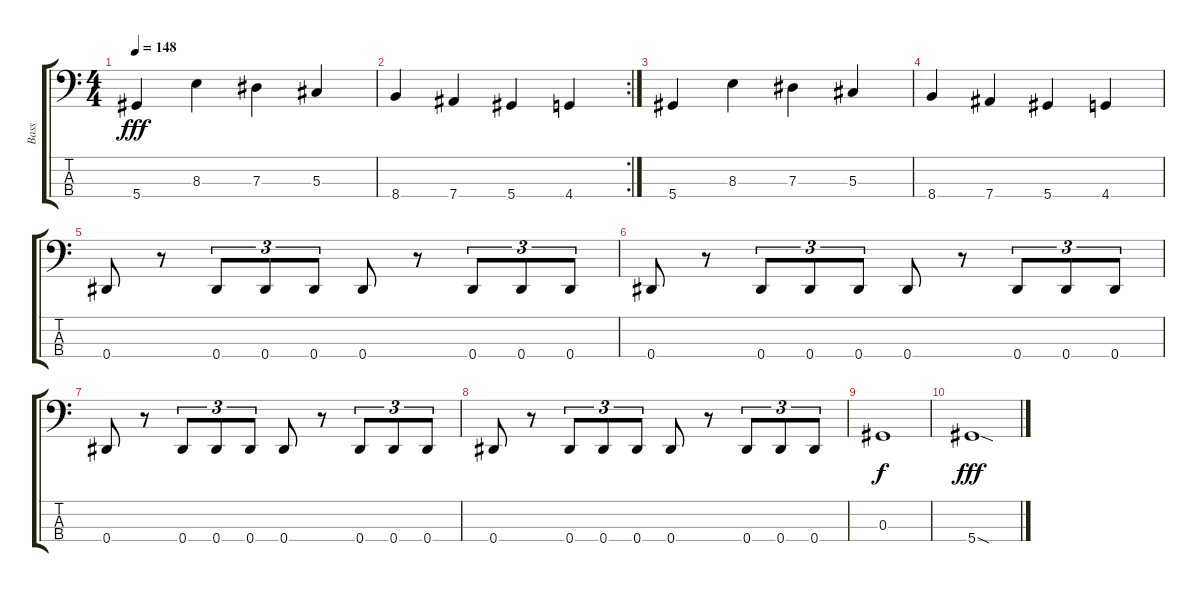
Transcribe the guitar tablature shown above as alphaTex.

\track ("Bass" "Bass") {instrument electricbassfinger}
\staff {score tabs}
\tuning (Gb2 Db2 Ab1 Eb1) {hide}
\ts (4 4)
\tempo 148
\clef f4
\ks c
5.4.4{dy fff} 8.3.4 7.3.4 5.3.4 |
\rc 2
8.4.4 7.4.4 5.4.4 4.4.4 |
5.4.4 8.3.4 7.3.4 5.3.4 |
8.4.4 7.4.4 5.4.4 4.4.4 |
0.4.8 r.8 0.4.8{tu (3 2)} 0.4.8{tu (3 2)} 0.4.8{tu (3 2)} 0.4.8 r.8 0.4.8{tu (3 2)} 0.4.8{tu (3 2)} 0.4.8{tu (3 2)} |
0.4.8 r.8 0.4.8{tu (3 2)} 0.4.8{tu (3 2)} 0.4.8{tu (3 2)} 0.4.8 r.8 0.4.8{tu (3 2)} 0.4.8{tu (3 2)} 0.4.8{tu (3 2)} |
0.4.8 r.8 0.4.8{tu (3 2)} 0.4.8{tu (3 2)} 0.4.8{tu (3 2)} 0.4.8 r.8 0.4.8{tu (3 2)} 0.4.8{tu (3 2)} 0.4.8{tu (3 2)} |
0.4.8 r.8 0.4.8{tu (3 2)} 0.4.8{tu (3 2)} 0.4.8{tu (3 2)} 0.4.8 r.8 0.4.8{tu (3 2)} 0.4.8{tu (3 2)} 0.4.8{tu (3 2)} |
0.3.1{dy f} |
5.4{sod}.1{dy fff}
